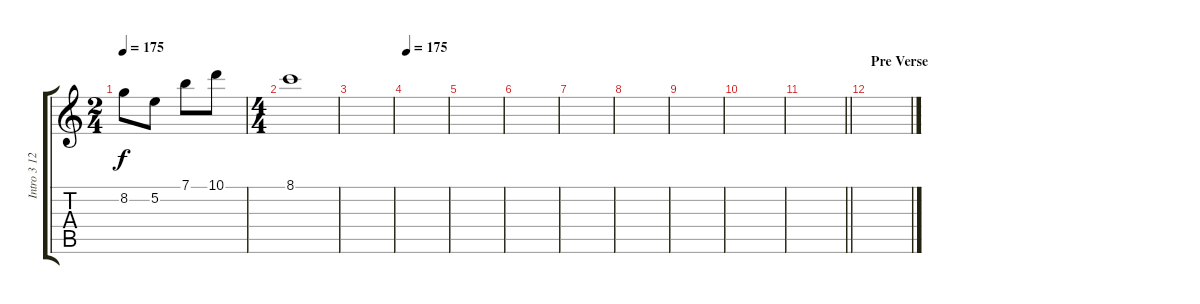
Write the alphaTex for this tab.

\track ("Intro 3 12string" "Intro 3 12") {instrument acousticguitarsteel}
\staff {score tabs}
\tuning (E4 B3 G3 D3 A2 E2) {hide}
\ts (2 4)
\tempo 175
\clef g2
\ks c
8.2.8{dy f} 5.2.8 7.1.8 10.1.8 |
\ts (4 4)
8.1.1 |
|
\tempo 175
|
|
|
|
|
|
|
\barLineRight lightlight
|
\section ("" "Pre Verse")
